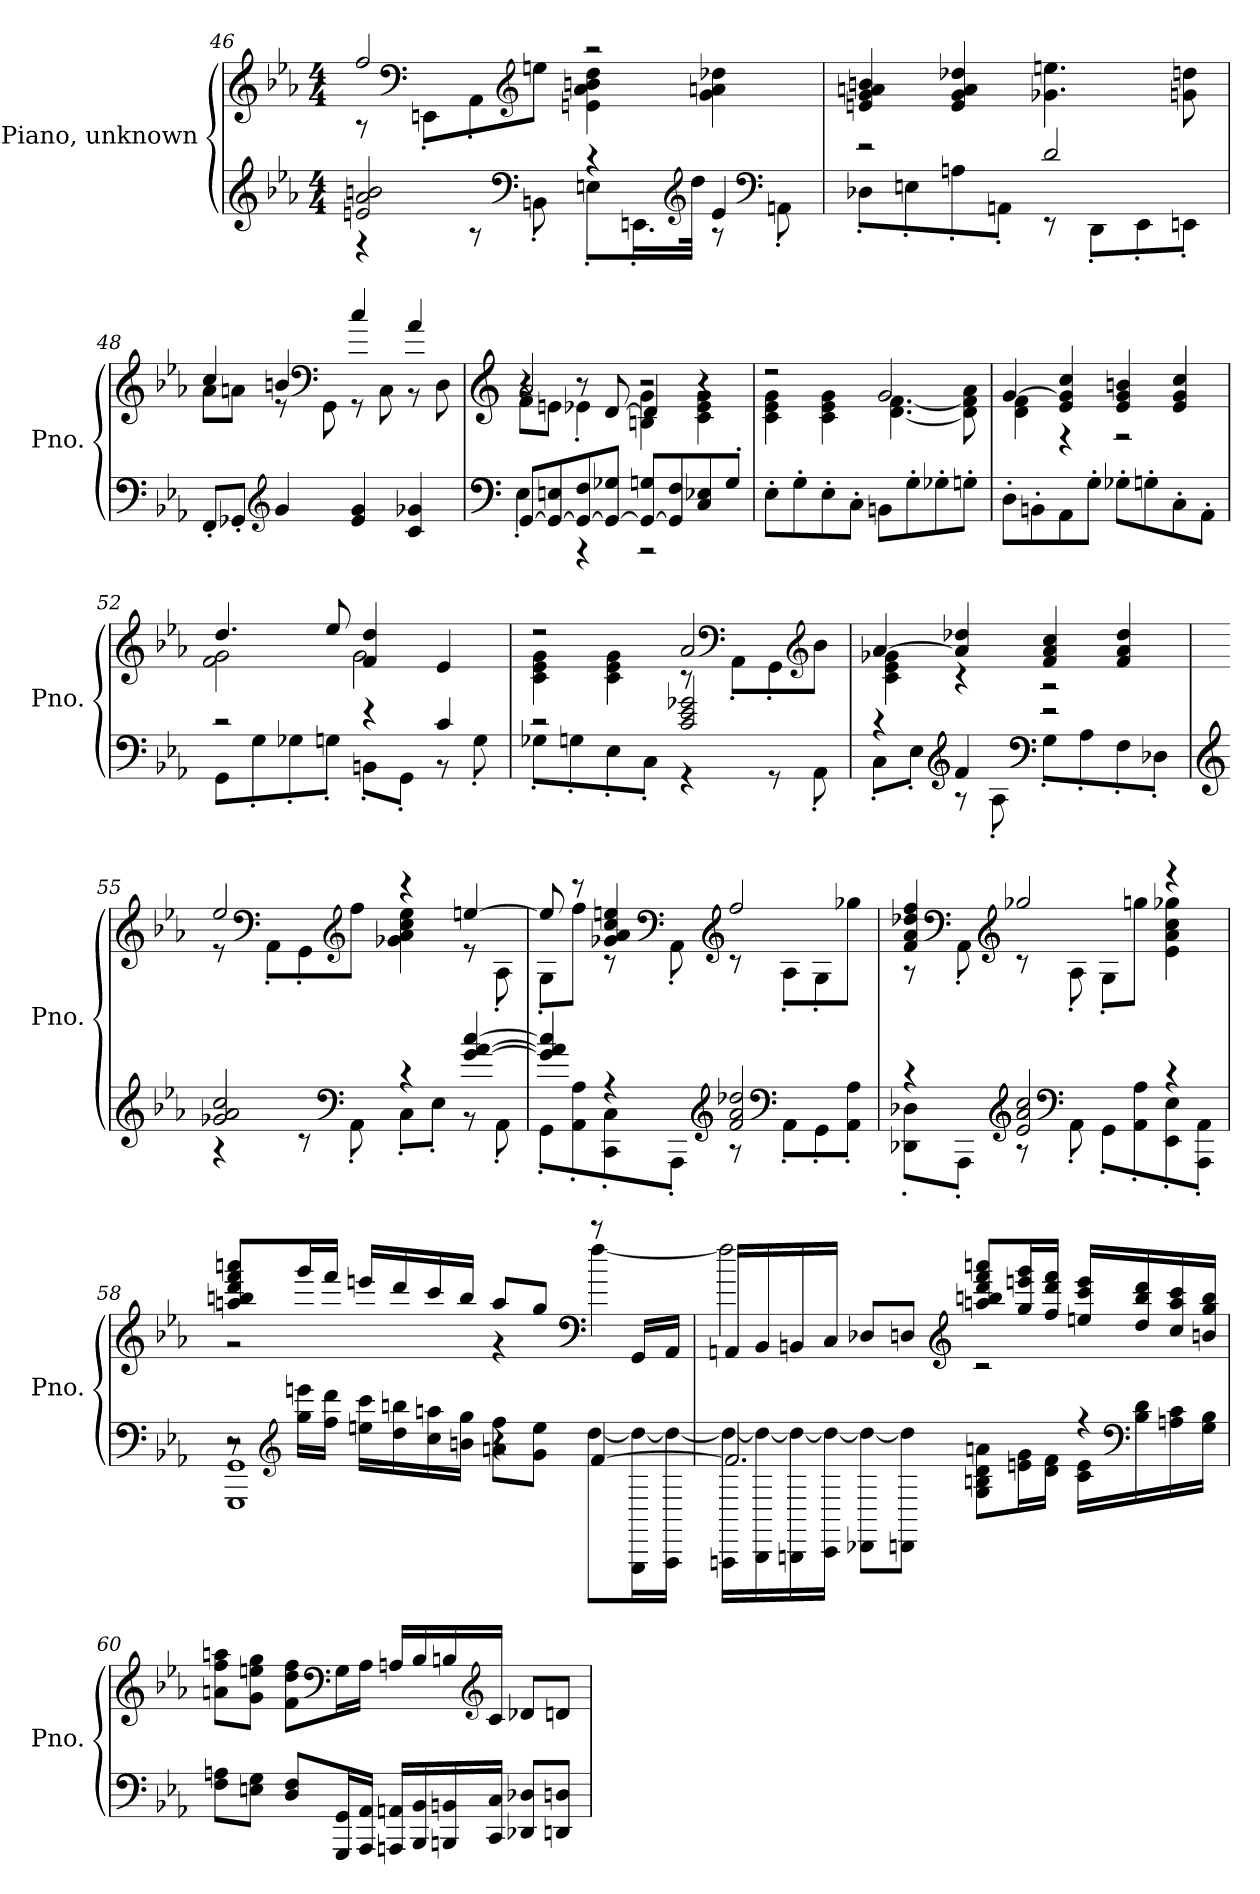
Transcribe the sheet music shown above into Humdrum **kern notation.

**kern	**kern
*part1	*part1
*staff2	*staff1
*I"Piano, unknown	*
*I'Pno.	*
*clefG2	*clefG2
*k[b-e-a-]	*k[b-e-a-]
*M4/4	*M4/4
=46	=46
*^	*^
2en/ 2a-/ 2bn/	4r	2ff/	8r
*	*	*clefF4	*
.	.	.	8EEn'\L
.	8r	.	8AA-'\
*clefF4	*	*clefG2	*
.	8BBn'\	.	8een\J
4r	8En'\L	2r	4en\ 4a-\ 4bn\ 4dd\
.	16.EEn'\L	.	.
*clefG2	*	*	*
.	32dd\JJk	.	.
4e/	8r	.	4g\ 4an\ 4dd-X\
*clefF4	*	*	*
.	8AAn'\	.	.
*	*	*v	*v
!!LO:LB:g=z
=47	=47	=47
2r	8D-X'\L	4en/ 4g/ 4an/ 4bn/
.	8En'\	.
.	8An'\	4e/ 4g/ 4a/ 4dd-X/
.	8AAn'\J	.
2d/	8r	4.g-X\ 4.een\
.	8DD'\L	.
.	8EE-'\	.
.	8EEn'\J	8gn\ 8ddn\
*v	*v	*
=48	=48
*	*^
8FF'/L	4cc/	8a-\L
8GG-X'/J	.	8an\J
*clefG2	*	*
4g/	4bn/	8r
*	*clefF4	*
.	.	8GG\
4e-/ 4g/	4cc/	8r
.	.	8C\
4c/ 4g-X/	4a/	8r
.	.	8D\
*	*v	*v
=49	=49
*clefF4	*clefG2
*^	*^
*	*	*	*^
[8GG/L	4E-'\	2a-/	8f\L	4r
8GG/_ 8En/	.	.	8en\J	.
8GG/_ 8F/	4r	.	4e-X'\	8r
8GG/_ 8G-X/J	.	.	.	[8d/
8GG/_ 8Gn/L	2r	2r	4Bn\ 4g\	4d/]
8GG/] 8F/	.	.	.	.
8C/ 8E-X/	.	.	4c\ 4e-\ 4g\	4r
8G'/J	.	.	.	.
*v	*v	*	*	*
*	*	*v	*v
!!LO:PB:g=z
=50	=50	=50
8E-'\L	2r	4c\ 4e-\ 4g\
8G'\	.	.
8E-'\	.	4c\ 4e-\ 4g\
8C'\J	.	.
8BBn\L	2g/	[4.d\ [4.f\
8G'\	.	.
8G-X'\	.	.
8Gn'\J	.	8d\] 8f\] 8a-\
=51	=51	=51
8D'\L	[4g/	4d\ 4f\
8BBn'\	.	.
8AA-\	4e-/ 4g/] 4cc/	4r
8G'\J	.	.
8G-X'\L	4e-/ 4g/ 4bn/	2r
8Gn'\	.	.
8C'\	4e-/ 4g/ 4cc/	.
8AA-'\J	.	.
=52	=52	=52
*^	*	*
2r	8GG\L	4.dd/	2f\ 2g\
.	8G'\	.	.
.	8G-X'\	.	.
.	8Gn'\J	8ee-/	.
4r	8BBn'\L	4f/ 4dd/	2g\
.	8GG'\J	.	.
4c/	8r	4e-/	.
.	8G'\	.	.
!!LO:LB:g=z	!!
=53	=53	=53	=53
2r	8G-X'\L	2r	4c\ 4e-\ 4g\
.	8Gn'\	.	.
.	8E-'\	.	4c\ 4e-\ 4g\
.	8C'\J	.	.
2c/ 2e-/ 2g-X/	4r	2a-/	8r
*	*	*clefF4	*
.	.	.	8AA-'\L
.	8r	.	8GG'\
*	*	*clefG2	*
.	8AA-'\	.	8b-\J
=54	=54	=54	=54
4r	8C'\L	[4a-/	4c\ 4e-\ 4g-X\
.	8E-'\J	.	.
*clefG2	*	*	*
4f/	8r	4a-/] 4dd-X/	4r
.	8A-'\	.	.
*clefF4	*	*	*
2r	8G'\L	4f/ 4a-/ 4cc/	2r
.	8A-'\	.	.
.	8F'\	4f/ 4a-/ 4dd-/	.
.	8D-X'\J	.	.
=55	=55	=55	=55
*clefG2	*	*	*
2g-X/ 2a-/ 2cc/	4r	2ee-/	8r
*	*	*clefF4	*
.	.	.	8AA-'\L
.	8r	.	8GG'\
*clefF4	*	*clefG2	*
.	8AA-'\	.	8ff\J
4r	8C'\L	4r	4g-X\ 4a-\ 4cc\ 4ee-\
.	8E-'\J	.	.
[4g-/ [4a-/ [4cc/	8r	[4een/	8r
.	8AA-'\	.	8A-'\
!!LO:LB:g=z	!!
=56	=56	=56	=56
4g-/] 4a-/] 4cc/]	8GG'\L	8ee/]	8G'\L
.	8AA-\' 8A-\'	8r	8ff\J
4r	8CC\' 8C\'	4g-X/ 4a-/ 4cc/ 4een/	8r
*	*	*clefF4	*
.	8AAA-'\J	.	8AA-'\
*clefG2	*	*clefG2	*
2f/ 2a-/ 2dd-X/	8r	2ff/	8r
*clefF4	*	*	*
.	8AA-'\L	.	8A-'\L
.	8GG'\	.	8G'\
.	8AA-\' 8A-\'J	.	8gg-X\J
=57	=57	=57	=57
4r	8DD-X\' 8D-X\'L	4f/ 4a-/ 4dd-X/ 4ff/	8r
*	*	*clefF4	*
.	8AAA-'\J	.	8AA-'\
*clefG2	*	*clefG2	*
2e-/ 2a-/ 2cc/	8r	2gg-X/	8r
*clefF4	*	*	*
.	8AA-'\	.	8A-'\
.	8GG'\L	.	8G'\L
.	8AA-\' 8A-\'	.	8ggn\J
4r	8EE-\' 8E-\'	4r	4e-\ 4a-\ 4cc\ 4gg-X\
.	8AAA-\' 8AA-\'J	.	.
!!LO:LB:g=z	!!
=58	=58	=58	=58
*	*^	*	*
2r	8r	1GGG 1GG	8aan/ 8bbn/ 8ddd/ 8fff/ 8aaan/L	2r
*clefG2	*	*	*	*
.	16gg\ 16eeen\LL	.	16ggg/L	.
.	16ff\ 16ddd\JJ	.	16fff/JJ	.
.	16een\ 16ccc\LL	.	16eeen/LL	.
.	16dd\ 16bbn\	.	16ddd/	.
.	16cc\ 16aan\	.	16ccc/	.
.	16bn\ 16gg\JJ	.	16bb/JJ	.
4r	8an\ 8ff\L	.	8aa/L	4r
.	8g\ 8ee\J	.	8gg/J	.
*	*	*	*clefF4	*
[4f/	[8dd\L	.	8r	[4ff\
.	16GGG\ 16dd\_L	.	16GG/LL	.
.	16AAA-\ 16dd\_JJ	.	16AA-/JJ	.
*	*v	*v	*	*
!!LO:LB:g=z	!!
=59	=59	=59	=59
2.f/]	16AAAn\ 16dd\_LL	16AAn/LL	2ff\]
.	16BBB-\ 16dd\_	16BB-/	.
.	16BBBn\ 16dd\_	16BBn/	.
.	16CC\ 16dd\_JJ	16C/JJ	.
.	8DD-X\ 8dd\_L	8D-X/L	.
.	8DDn\ 8dd\]J	8Dn/J	.
*	*	*clefG2	*
.	8G\ 8Bn\ 8d\ 8an\L	8aan/ 8bbn/ 8ddd/ 8fff/ 8aaan/L	2r
.	16en\ 16g\L	16gg/ 16eeen/ 16ggg/L	.
.	16d\ 16f\JJ	16ff/ 16ddd/ 16fff/JJ	.
4r	16c\ 16e\LL	16een/ 16ccc/ 16eee/LL	.
*clefF4	*	*	*
.	16B\ 16d\	16dd/ 16bb/ 16ddd/	.
.	16An\ 16c\	16cc/ 16aa/ 16ccc/	.
.	16G\ 16B\JJ	16bn/ 16gg/ 16bb/JJ	.
*v	*v	*	*
*	*v	*v
!!LO:LB:g=z
=60	=60
8F\ 8An\L	8an\ 8ff\ 8aan\L
8En\ 8G\J	8g\ 8een\ 8gg\J
8D/ 8F/L	8f\ 8dd\ 8ff\L
*	*clefF4
16GGG/ 16GG/L	16G\L
16AAA-/ 16AA-/JJ	16A-\JJ
16AAAn/ 16AAn/LL	16An/LL
16BBB-/ 16BB-/	16B-/
16BBBn/ 16BBn/	16Bn/
*	*clefG2
16CC/ 16C/JJ	16c/JJ
8DD-X/ 8D-X/L	8d-X/L
8DDn/ 8Dn/J	8dn/J
=	=
*-	*-
